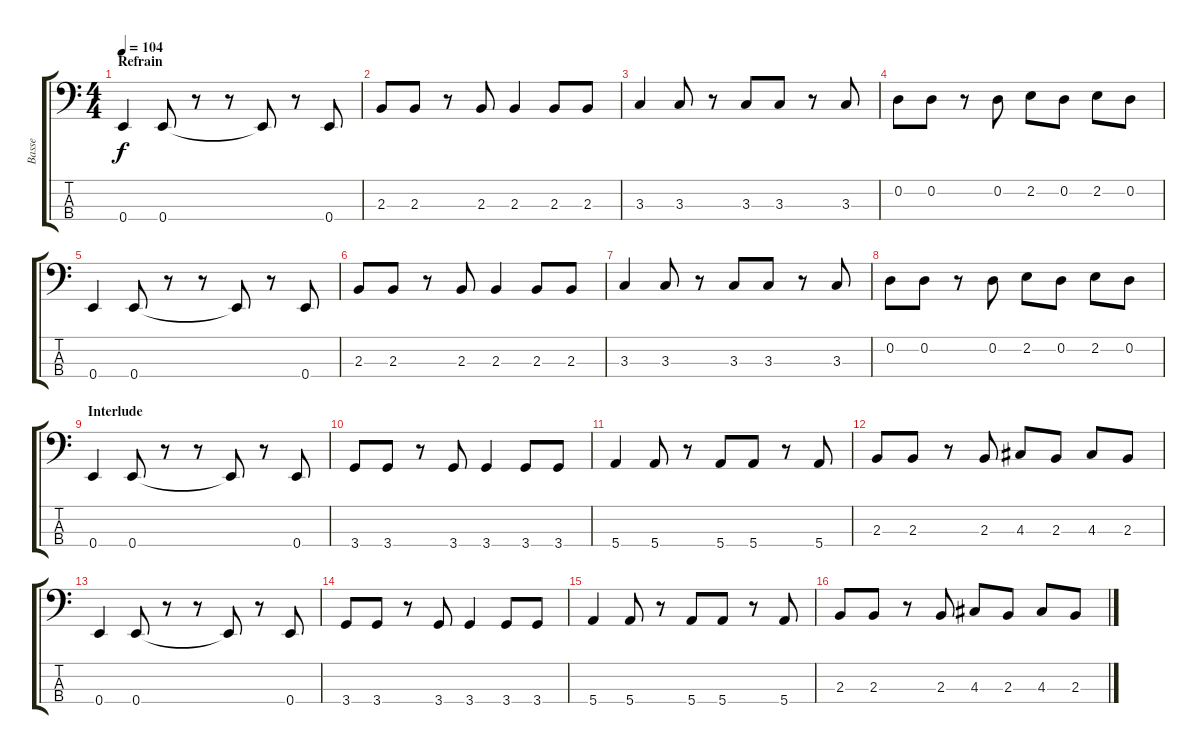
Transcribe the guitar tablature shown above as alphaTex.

\track ("Basse" "Basse") {instrument fretlessbass}
\staff {score tabs}
\tuning (G2 D2 A1 E1) {hide}
\ts (4 4)
\section ("" "Refrain")
\tempo 104
\clef f4
\ks c
0.4.4{dy f} 0.4.8 r.8 r.8 0.4{t}.8 r.8 0.4.8 |
2.3.8 2.3.8 r.8 2.3.8 2.3.4 2.3.8 2.3.8 |
3.3.4 3.3.8 r.8 3.3.8 3.3.8 r.8 3.3.8 |
0.2.8 0.2.8 r.8 0.2.8 2.2.8 0.2.8 2.2.8 0.2.8 |
0.4.4 0.4.8 r.8 r.8 0.4{t}.8 r.8 0.4.8 |
2.3.8 2.3.8 r.8 2.3.8 2.3.4 2.3.8 2.3.8 |
3.3.4 3.3.8 r.8 3.3.8 3.3.8 r.8 3.3.8 |
0.2.8 0.2.8 r.8 0.2.8 2.2.8 0.2.8 2.2.8 0.2.8 |
\section ("" "Interlude")
0.4.4 0.4.8 r.8 r.8 0.4{t}.8 r.8 0.4.8 |
3.4.8 3.4.8 r.8 3.4.8 3.4.4 3.4.8 3.4.8 |
5.4.4 5.4.8 r.8 5.4.8 5.4.8 r.8 5.4.8 |
2.3.8 2.3.8 r.8 2.3.8 4.3.8 2.3.8 4.3.8 2.3.8 |
0.4.4 0.4.8 r.8 r.8 0.4{t}.8 r.8 0.4.8 |
3.4.8 3.4.8 r.8 3.4.8 3.4.4 3.4.8 3.4.8 |
5.4.4 5.4.8 r.8 5.4.8 5.4.8 r.8 5.4.8 |
2.3.8 2.3.8 r.8 2.3.8 4.3.8 2.3.8 4.3.8 2.3.8
